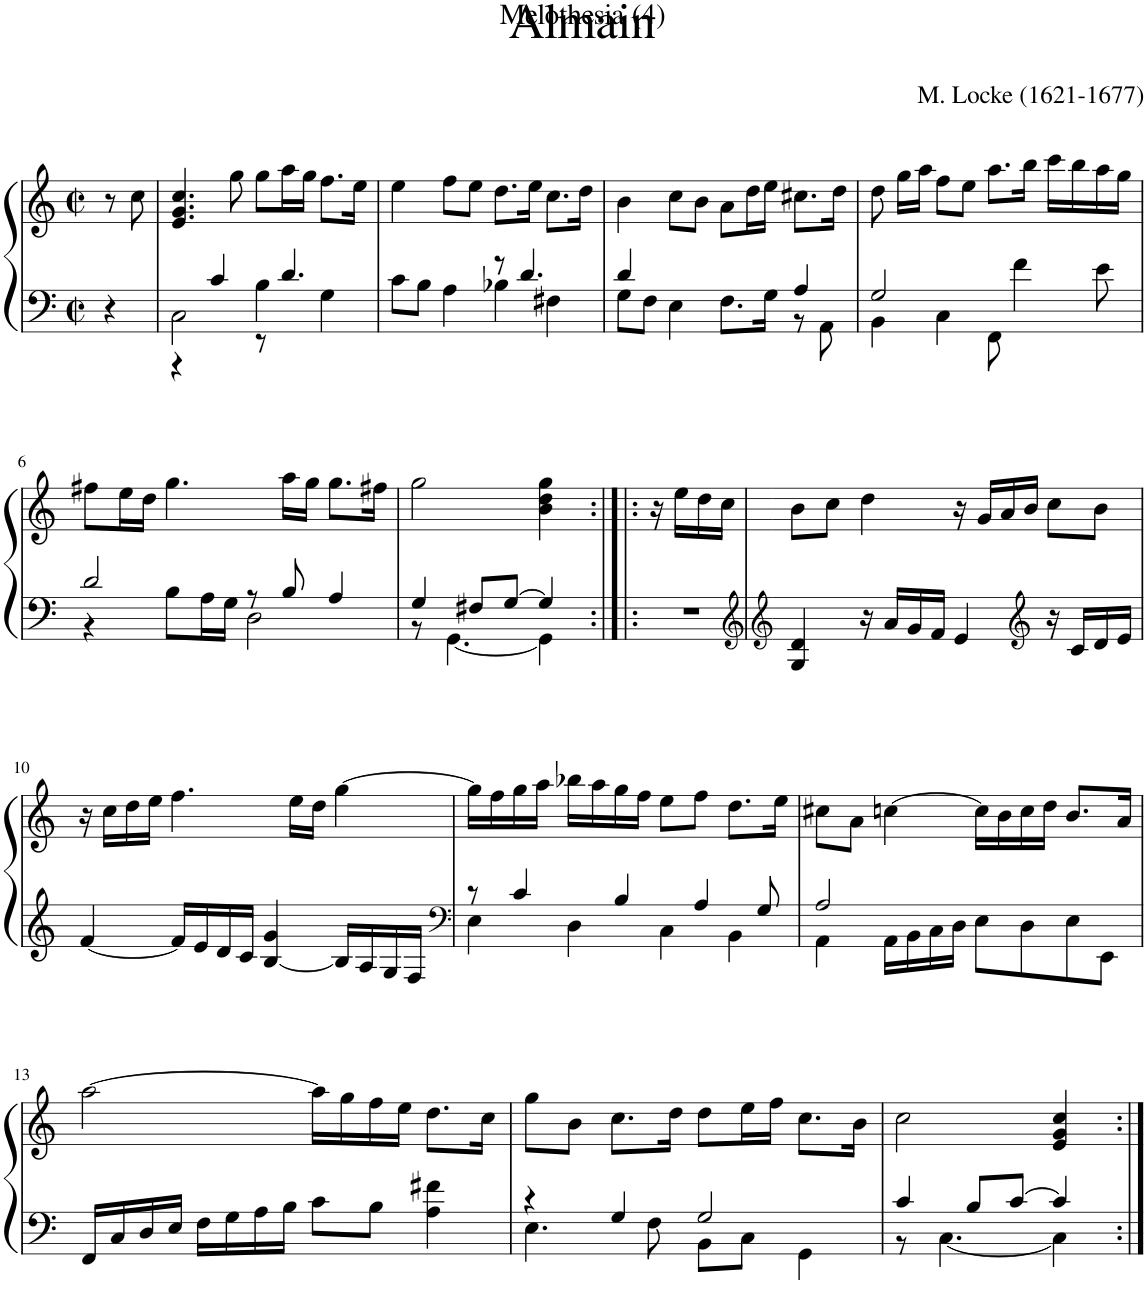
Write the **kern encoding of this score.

**kern	**kern
*part1	*part1
*staff2	*staff1
*I"Harpsichord	*
*clefF4	*clefG2
*k[]	*k[]
*M4/4	*M4/4
*met(c|)	*met(c|)
=1	=1
4r	8r
.	8cc\
=2	=2
*^	*
2C\	4r	4.e/ 4.g/ 4.cc/
.	4c/	.
.	.	8gg\
4B\	8r	8gg\L
.	4.d/	16aa\L
.	.	16gg\JJ
4G\	.	8.ff\L
.	.	16ee\Jk
=3	=3	=3
2ryy	8c\L	4ee\
.	8B\J	.
.	4A\	8ff\L
.	.	8ee\J
8r	4B-X\	8.dd\L
4.d/	.	.
.	.	16ee\Jk
.	4F#X\	8.cc\L
.	.	16dd\Jk
=4	=4	=4
4d/	8G\L	4b\
.	8F\J	.
2ryy	4E\	8cc\L
.	.	8b\J
.	8.F\L	8a\L
.	.	16dd\L
.	16G\Jk	16ee\JJ
4A/	8r	8.cc#X\L
.	8AA\	.
.	.	16dd\Jk
=5	=5	=5
2G/	4BB\	8dd\
.	.	16gg\LL
.	.	16aa\JJ
.	4C\	8ff\L
.	.	8ee\J
2ryy	8FF\	8.aa\L
.	4f\	.
.	.	16bb\Jk
.	.	16ccc\LL
.	.	16bb\
.	8e\	16aa\
.	.	16gg\JJ
!!LO:LB:g=z
=6	=6	=6
2d/	4r	8ff#X\L
.	.	16ee\L
.	.	16dd\JJ
.	8B\L	4.gg\
.	16A\L	.
.	16G\JJ	.
8r	2D\	.
8B/	.	16aa\LL
.	.	16gg\JJ
4A/	.	8.gg\L
.	.	16ff#X\Jk
=7	=7	=7
4G/	8r	2gg\
.	[4.GG\	.
8F#X/L	.	.
[8G/J	.	.
4G/]	4GG\]	4b\ 4dd\ 4gg\
*v	*v	*
=8:|!|:	=8:|!|:
4r	16r
.	16ee\LL
.	16dd\
.	16cc\JJ
2.ryy	2.ryy
*clefG2	*
=9	=9
*clefG2	*
4G/ 4d/	8b\L
.	8cc\J
16r	4dd\
16a/LL	.
16g/	.
16f/JJ	.
4e/	16r
.	16g/LL
.	16a/
.	16b/JJ
*clefG2	*
16r	8cc\L
16c/LL	.
16d/	8b\J
16e/JJ	.
!!LO:LB:g=z
=10	=10
[4f/	16r
.	16cc\LL
.	16dd\
.	16ee\JJ
16f/LL]	4.ff\
16e/	.
16d/	.
16c/JJ	.
[4B/ 4g/	.
.	16ee\LL
.	16dd\JJ
16B/LL]	[4gg\
16A/	.
16G/	.
16F/JJ	.
=11	=11
*clefF4	*
*^	*
8r	4E\	16gg\LL]
.	.	16ff\
4c/	.	16gg\
.	.	16aa\JJ
.	4D\	16bb-X\LL
.	.	16aa\
4B/	.	16gg\
.	.	16ff\JJ
.	4C\	8ee\L
4A/	.	8ff\J
.	4BB\	8.dd\L
8G/	.	.
.	.	16ee\Jk
=12	=12	=12
2A/	4AA\	8cc#X\L
.	.	8a\J
.	16AA\LL	[4ccn\
.	16BB\	.
.	16C\	.
.	16D\JJ	.
2ryy	8E\L	16cc\LL]
.	.	16b\
.	8D\	16cc\
.	.	16dd\JJ
.	8E\	8.b/L
.	8EE\J	.
.	.	16a/Jk
*v	*v	*
!!LO:LB:g=z
=13	=13
16FF/LL	[2aa\
16C/	.
16D/	.
16E/JJ	.
16F\LL	.
16G\	.
16A\	.
16B\JJ	.
8c\L	16aa\LL]
.	16gg\
8B\J	16ff\
.	16ee\JJ
4A\ 4f#X\	8.dd\L
.	16cc\Jk
=14	=14
*^	*
4r	4.E\	8gg\L
.	.	8b\J
4G/	.	8.cc\L
.	8F\	.
.	.	16dd\Jk
2G/	8BB\L	8dd\L
.	8C\J	16ee\L
.	.	16ff\JJ
.	4GG\	8.cc\L
.	.	16b\Jk
=15	=15	=15
4c/	8r	2cc\
.	[4.C\	.
8B/L	.	.
[8c/J	.	.
4c/]	4C\]	4e/ 4g/ 4cc/
*v	*v	*
=:|!	=:|!
*-	*-
